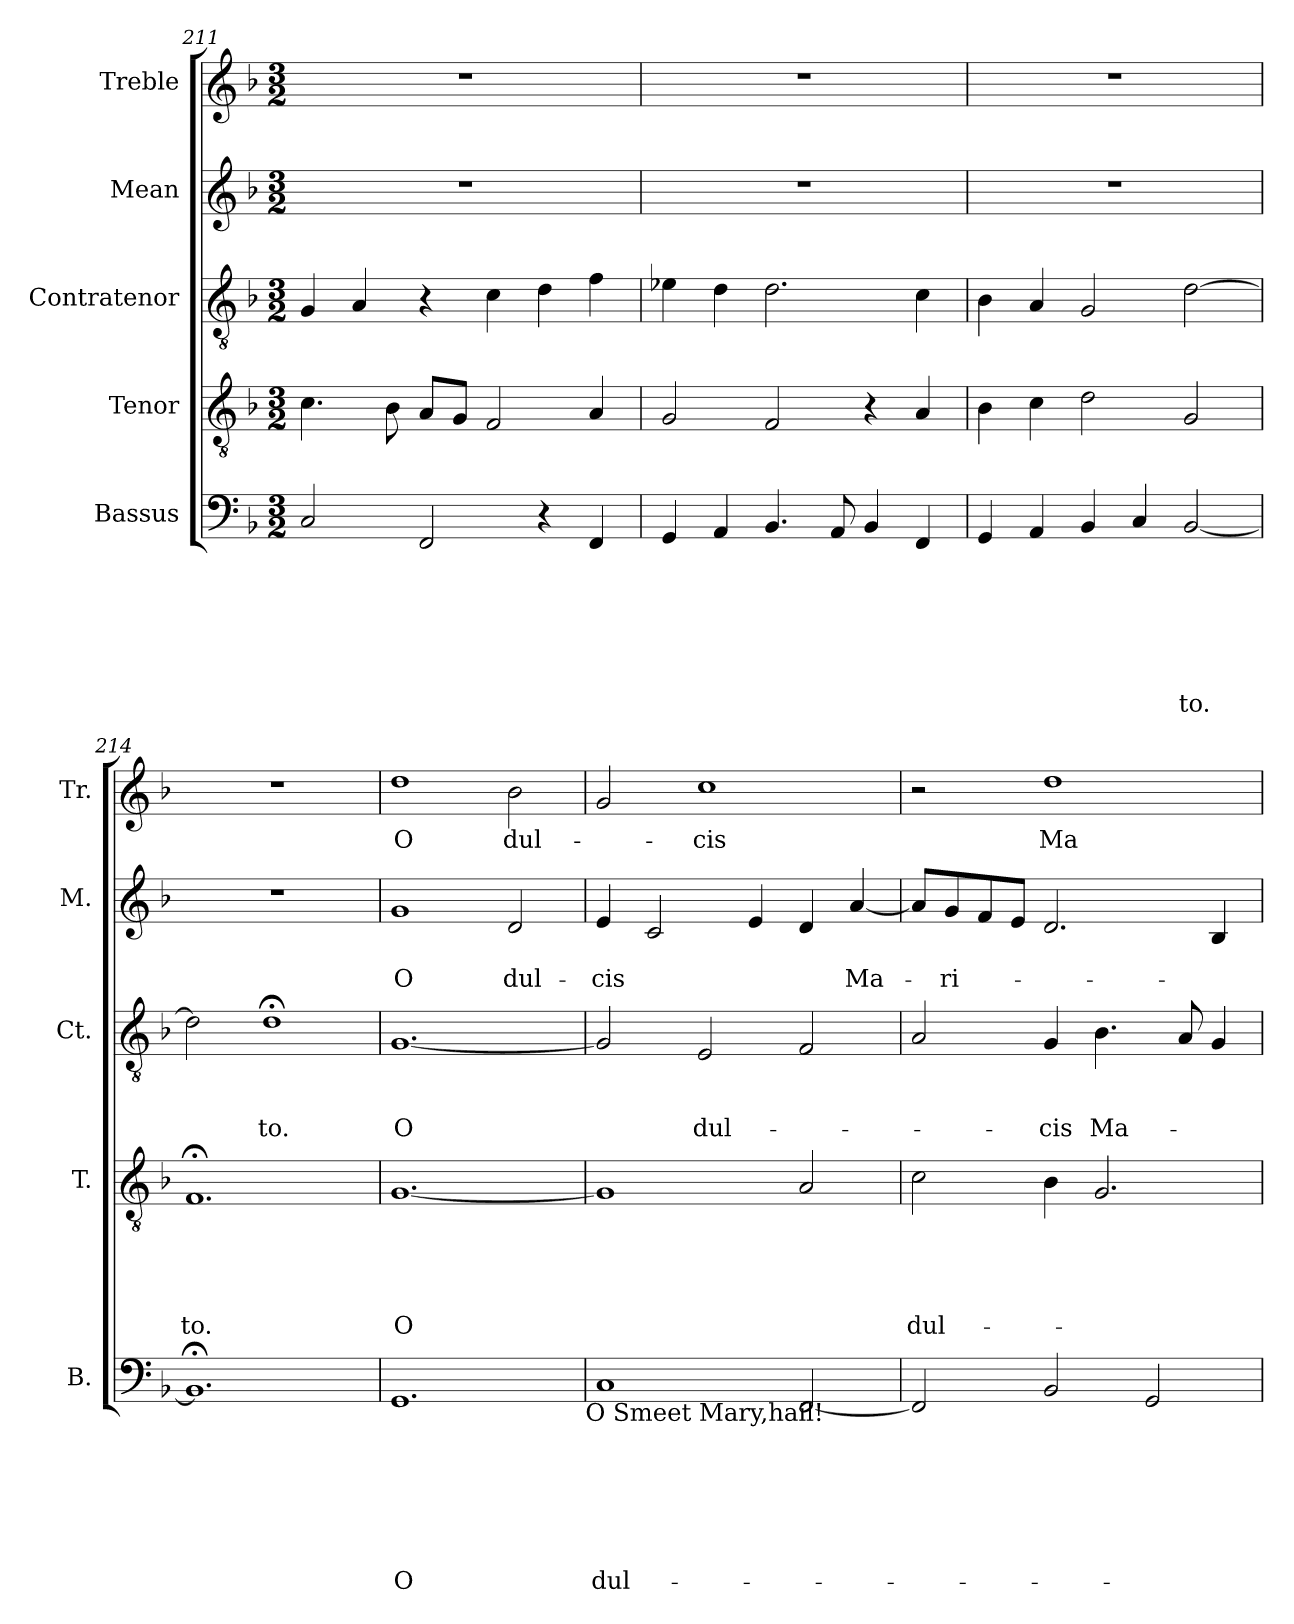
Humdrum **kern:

**kern	**text	**text	**text	**text	**text	**text	**text	**kern	**text	**text	**text	**text	**text	**kern	**text	**text	**text	**kern	**text	**text	**kern	**text
*part5	*part5	*part5	*part5	*part5	*part5	*part5	*part5	*part4	*part4	*part4	*part4	*part4	*part4	*part3	*part3	*part3	*part3	*part2	*part2	*part2	*part1	*part1
*staff5	*staff5	*staff5	*staff5	*staff5	*staff5	*staff5	*staff5	*staff4	*staff4	*staff4	*staff4	*staff4	*staff4	*staff3	*staff3	*staff3	*staff3	*staff2	*staff2	*staff2	*staff1	*staff1
*I"Bassus	*	*	*	*	*	*	*	*I"Tenor	*	*	*	*	*	*I"Contratenor	*	*	*	*I"Mean	*	*	*I"Treble	*
*I'B.	*	*	*	*	*	*	*	*I'T.	*	*	*	*	*	*I'Ct.	*	*	*	*I'M.	*	*	*I'Tr.	*
!!LO:LB:g=z
*clefF4	*	*	*	*	*	*	*	*clefGv2	*	*	*	*	*	*clefGv2	*	*	*	*clefG2	*	*	*clefG2	*
*k[b-]	*	*	*	*	*	*	*	*k[b-]	*	*	*	*	*	*k[b-]	*	*	*	*k[b-]	*	*	*k[b-]	*
*F:	*	*	*	*	*	*	*	*F:	*	*	*	*	*	*F:	*	*	*	*F:	*	*	*F:	*
*M3/2	*	*	*	*	*	*	*	*M3/2	*	*	*	*	*	*M3/2	*	*	*	*M3/2	*	*	*M3/2	*
=211	=211	=211	=211	=211	=211	=211	=211	=211	=211	=211	=211	=211	=211	=211	=211	=211	=211	=211	=211	=211	=211	=211
2C/	.	.	.	.	.	.	.	4.c\	.	.	.	.	.	4G/	.	.	.	1.r	.	.	1.r	.
.	.	.	.	.	.	.	.	.	.	.	.	.	.	4A/	.	.	.	.	.	.	.	.
.	.	.	.	.	.	.	.	8B-\	.	.	.	.	.	.	.	.	.	.	.	.	.	.
2FF/	.	.	.	.	.	.	.	8A/L	.	.	.	.	.	4r	.	.	.	.	.	.	.	.
.	.	.	.	.	.	.	.	8G/J	.	.	.	.	.	.	.	.	.	.	.	.	.	.
.	.	.	.	.	.	.	.	2F/	.	.	.	.	.	4c\	.	.	.	.	.	.	.	.
4r	.	.	.	.	.	.	.	.	.	.	.	.	.	4d\	.	.	.	.	.	.	.	.
4FF/	.	.	.	.	.	.	.	4A/	.	.	.	.	.	4f\	.	.	.	.	.	.	.	.
=212	=212	=212	=212	=212	=212	=212	=212	=212	=212	=212	=212	=212	=212	=212	=212	=212	=212	=212	=212	=212	=212	=212
4GG/	.	.	.	.	.	.	.	2G/	.	.	.	.	.	4e-\	.	.	.	1.r	.	.	1.r	.
4AA/	.	.	.	.	.	.	.	.	.	.	.	.	.	4d\	.	.	.	.	.	.	.	.
4.BB-/	.	.	.	.	.	.	.	2F/	.	.	.	.	.	2.d\	.	.	.	.	.	.	.	.
8AA/	.	.	.	.	.	.	.	.	.	.	.	.	.	.	.	.	.	.	.	.	.	.
4BB-/	.	.	.	.	.	.	.	4r	.	.	.	.	.	.	.	.	.	.	.	.	.	.
4FF/	.	.	.	.	.	.	.	4A/	.	.	.	.	.	4c\	.	.	.	.	.	.	.	.
=213	=213	=213	=213	=213	=213	=213	=213	=213	=213	=213	=213	=213	=213	=213	=213	=213	=213	=213	=213	=213	=213	=213
4GG/	.	.	.	.	.	.	.	4B-\	.	.	.	.	.	4B-\	.	.	.	1.r	.	.	1.r	.
4AA/	.	.	.	.	.	.	.	4c\	.	.	.	.	.	4A/	.	.	.	.	.	.	.	.
4BB-/	.	.	.	.	.	.	.	2d\	.	.	.	.	.	2G/	.	.	.	.	.	.	.	.
4C/	.	.	.	.	.	.	.	.	.	.	.	.	.	.	.	.	.	.	.	.	.	.
!	!	!	!	!	!	!	!LO:LY:b	!	!	!	!	!	!	!	!	!	!	!	!	!	!	!
[<2BB-/	.	.	.	.	.	.	-to.	2G/	.	.	.	.	.	[>2d\	.	.	.	.	.	.	.	.
=214	=214	=214	=214	=214	=214	=214	=214	=214	=214	=214	=214	=214	=214	=214	=214	=214	=214	=214	=214	=214	=214	=214
!	!	!	!	!	!	!	!	!	!	!	!	!	!LO:LY:b	!	!	!	!	!	!	!	!	!
1.BB-;]	.	.	.	.	.	.	.	1.F;	.	.	.	.	-to.	2d\]	.	.	.	1.r	.	.	1.r	.
!	!	!	!	!	!	!	!	!	!	!	!	!	!	!	!	!	!LO:LY:b	!	!	!	!	!
.	.	.	.	.	.	.	.	.	.	.	.	.	.	1d;<	.	.	-to.	.	.	.	.	.
!!LO:PB:g=z
=215	=215	=215	=215	=215	=215	=215	=215	=215	=215	=215	=215	=215	=215	=215	=215	=215	=215	=215	=215	=215	=215	=215
!	!	!	!	!	!	!	!LO:LY:b	!	!	!	!	!	!LO:LY:b	!	!	!	!LO:LY:b	!	!	!LO:LY:b	!	!LO:LY:b
1.GG	.	.	.	.	.	.	O	[<1.G	.	.	.	.	O	[<1.G	.	.	O	1g	.	O	1dd	O
!	!	!	!	!	!	!	!	!	!	!	!	!	!	!	!	!	!	!	!	!LO:LY:b	!	!LO:LY:b
.	.	.	.	.	.	.	.	.	.	.	.	.	.	.	.	.	.	2d/	.	dul-	2b-\	dul-
!LO:TX:b:t=O Smeet Mary,hail!	!	!	!	!	!	!	!	!	!	!	!	!	!	!	!	!	!	!	!	!	!	!
=216	=216	=216	=216	=216	=216	=216	=216	=216	=216	=216	=216	=216	=216	=216	=216	=216	=216	=216	=216	=216	=216	=216
!	!	!	!	!	!	!	!LO:LY:b	!	!	!	!	!	!	!	!	!	!	!	!	!LO:LY:b	!	!
1C	.	.	.	.	.	.	dul-	1G]	.	.	.	.	.	2G/]	.	.	.	4e/	.	-cis	2g/	.
.	.	.	.	.	.	.	.	.	.	.	.	.	.	.	.	.	.	2c/	.	.	.	.
!	!	!	!	!	!	!	!	!	!	!	!	!	!	!	!	!	!LO:LY:b	!	!	!	!	!LO:LY:b
.	.	.	.	.	.	.	.	.	.	.	.	.	.	2E/	.	.	dul-	.	.	.	1cc	-cis
.	.	.	.	.	.	.	.	.	.	.	.	.	.	.	.	.	.	4e/	.	.	.	.
[<2FF/	.	.	.	.	.	.	.	2A/	.	.	.	.	.	2F/	.	.	.	4d/	.	.	.	.
!	!	!	!	!	!	!	!	!	!	!	!	!	!	!	!	!	!	!	!	!LO:LY:b	!	!
.	.	.	.	.	.	.	.	.	.	.	.	.	.	.	.	.	.	[<4a/	.	Ma-	.	.
=217	=217	=217	=217	=217	=217	=217	=217	=217	=217	=217	=217	=217	=217	=217	=217	=217	=217	=217	=217	=217	=217	=217
!	!	!	!	!	!	!	!	!	!	!	!	!	!LO:LY:b	!	!	!	!	!	!	!	!	!
2FF/]	.	.	.	.	.	.	.	2c\	.	.	.	.	dul-	2A/	.	.	.	8a/L]	.	.	2r	.
!	!	!	!	!	!	!	!	!	!	!	!	!	!	!	!	!	!	!	!	!LO:LY:b	!	!
.	.	.	.	.	.	.	.	.	.	.	.	.	.	.	.	.	.	8g/	.	-ri-	.	.
.	.	.	.	.	.	.	.	.	.	.	.	.	.	.	.	.	.	8f/	.	.	.	.
.	.	.	.	.	.	.	.	.	.	.	.	.	.	.	.	.	.	8e/J	.	.	.	.
!	!	!	!	!	!	!	!	!	!	!	!	!	!	!	!	!	!LO:LY:b	!	!	!	!	!LO:LY:b
2BB-/	.	.	.	.	.	.	.	4B-\	.	.	.	.	.	4G/	.	.	-cis	2.d/	.	.	1dd	Ma-
!	!	!	!	!	!	!	!	!	!	!	!	!	!	!	!	!	!LO:LY:b	!	!	!	!	!
.	.	.	.	.	.	.	.	2.G/	.	.	.	.	.	4.B-\	.	.	Ma-	.	.	.	.	.
2GG/	.	.	.	.	.	.	.	.	.	.	.	.	.	.	.	.	.	.	.	.	.	.
.	.	.	.	.	.	.	.	.	.	.	.	.	.	8A/	.	.	.	.	.	.	.	.
.	.	.	.	.	.	.	.	.	.	.	.	.	.	4G/	.	.	.	4B-/	.	.	.	.
=	=	=	=	=	=	=	=	=	=	=	=	=	=	=	=	=	=	=	=	=	=	=
*-	*-	*-	*-	*-	*-	*-	*-	*-	*-	*-	*-	*-	*-	*-	*-	*-	*-	*-	*-	*-	*-	*-
